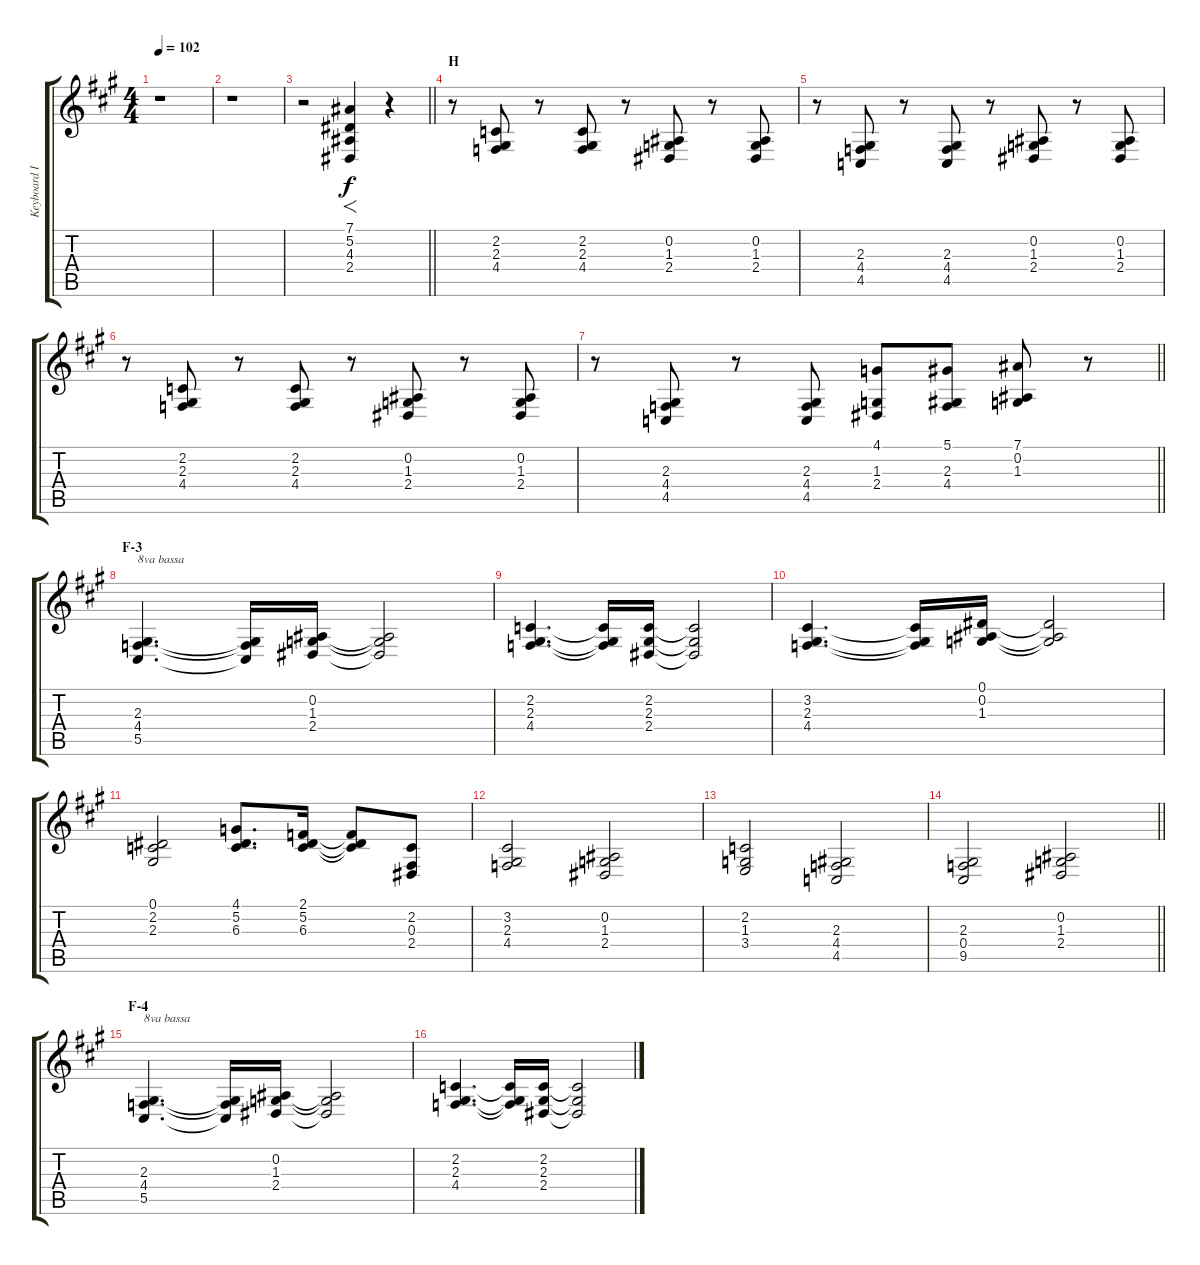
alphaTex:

\track ("Keyboard II" "Keyboard I") {instrument pizzicatostrings}
\staff {score tabs}
\tuning (Eb4 Bb3 Gb3 Db3 Ab2 Eb2) {hide}
\ts (4 4)
\tempo 102
\clef g2
\ks a
r.1{dy f} |
r.1 |
\barLineRight lightlight
r.2 (7.1 5.2 4.3 2.4).4{f} r.4 |
\section ("" "H")
r.8 (2.2 2.3 4.4).8 r.8 (2.2 2.3 4.4).8 r.8 (0.2 1.3 2.4).8 r.8 (0.2 1.3 2.4).8 |
r.8 (2.3 4.4 4.5).8 r.8 (2.3 4.4 4.5).8 r.8 (0.2 1.3 2.4).8 r.8 (0.2 1.3 2.4).8 |
r.8 (2.2 2.3 4.4).8 r.8 (2.2 2.3 4.4).8 r.8 (0.2 1.3 2.4).8 r.8 (0.2 1.3 2.4).8 |
\barLineRight lightlight
r.8 (2.3 4.4 4.5).8 r.8 (2.3 4.4 4.5).8 (4.1 1.3 2.4).8 (5.1 2.3 4.4).8 (7.1 0.2 1.3).8 r.8 |
\section ("" "F-3")
(2.3 4.4 5.5).4{d txt "8va bassa"} (2.3{t} 4.4{t} 5.5{t}).16 (0.2 1.3 2.4).16 (0.2{t} 1.3{t} 2.4{t}).2 |
(2.2 2.3 4.4).4{d} (2.2{t} 2.3{t} 4.4{t}).16 (2.2 2.3 2.4).16 (2.2{t} 2.3{t} 2.4{t}).2 |
(3.2 2.3 4.4).4{d} (3.2{t} 2.3{t} 4.4{t}).16 (0.1 0.2 1.3).16 (0.1{t} 0.2{t} 1.3{t}).2 |
(0.1 2.2 2.3).2 (4.1 5.2 6.3).8{d} (2.1 5.2 6.3).16 (2.1{t} 5.2{t} 6.3{t}).8 (2.2 0.3 2.4).8 |
(3.2 2.3 4.4).2 (0.2 1.3 2.4).2 |
(2.2 1.3 3.4).2 (2.3 4.4 4.5).2 |
\barLineRight lightlight
(2.3 0.4 9.5).2 (0.2 1.3 2.4).2 |
\section ("" "F-4")
(2.3 4.4 5.5).4{d txt "8va bassa"} (2.3{t} 4.4{t} 5.5{t}).16 (0.2 1.3 2.4).16 (0.2{t} 1.3{t} 2.4{t}).2 |
(2.2 2.3 4.4).4{d} (2.2{t} 2.3{t} 4.4{t}).16 (2.2 2.3 2.4).16 (2.2{t} 2.3{t} 2.4{t}).2
